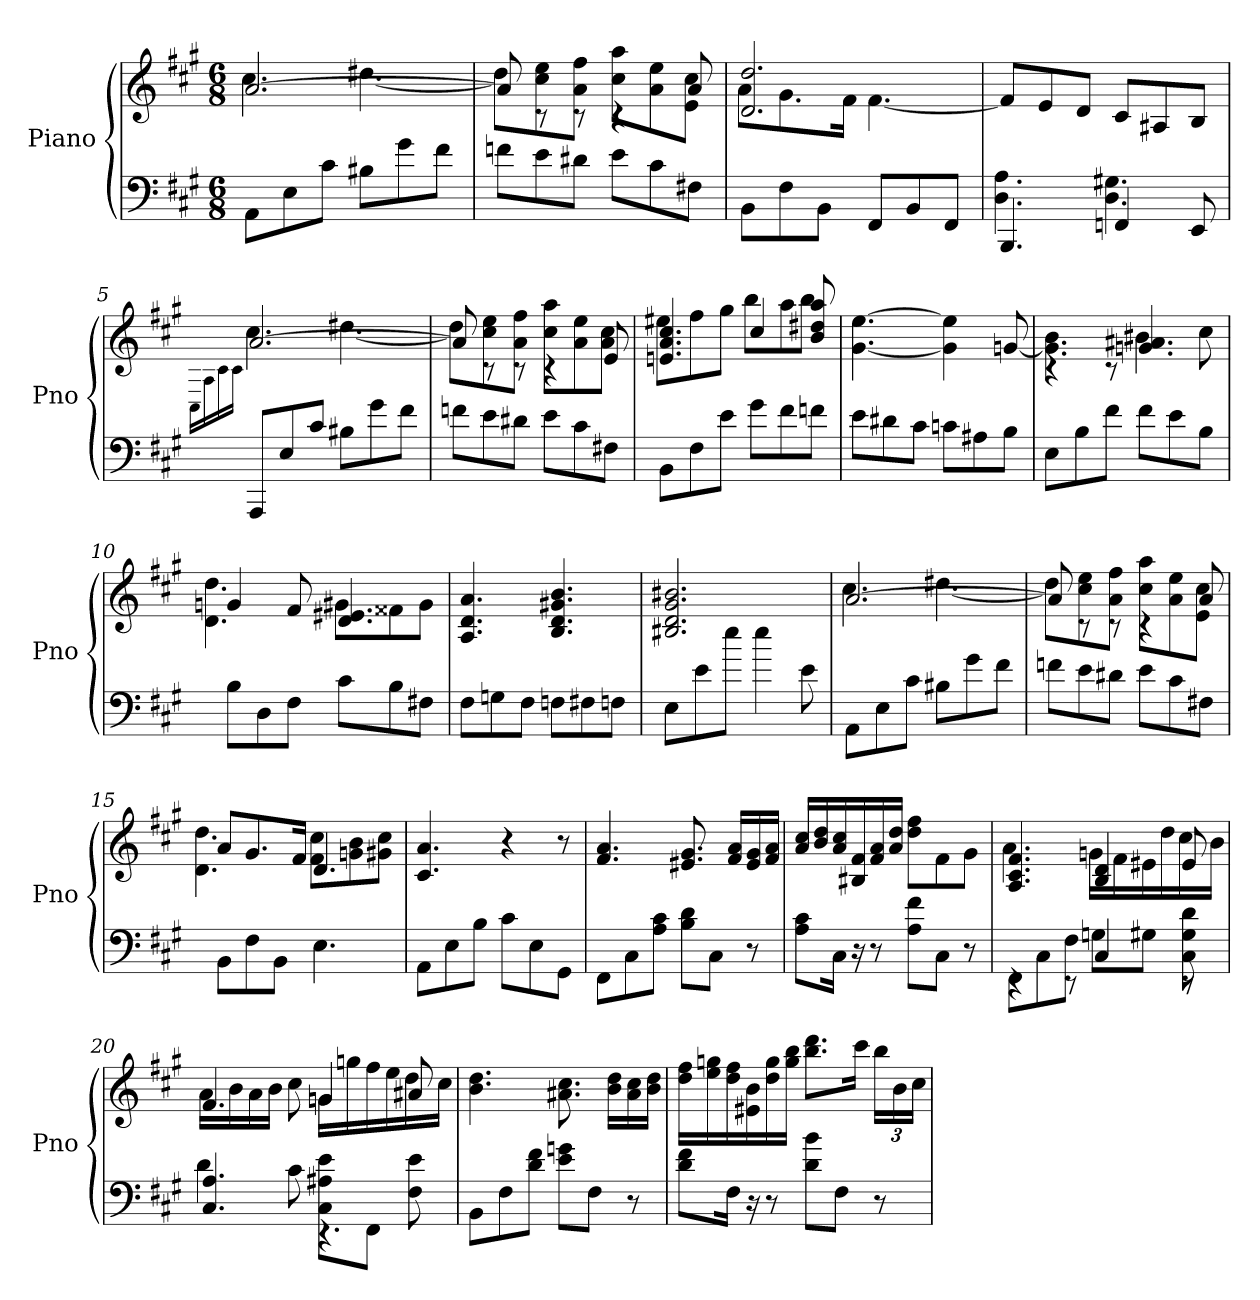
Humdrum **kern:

**kern	**kern
*part1	*part1
*staff2	*staff1
*I"Piano	*
*I'Pno	*
*clefF4	*clefG2
*k[f#c#g#]	*k[f#c#g#]
*A:	*A:
*M6/8	*M6/8
=1	=1
*	*^
8AAL	[2.a	4.cc#
8E	.	.
8c#J	.	.
8B#XL	.	[4.dd#X
8g#	.	.
8f#J	.	.
=2	=2	=2
8fnL	8a]	8dd#L]
8e	8rc	8cc# 8ee
8d#XJ	8rc	8a 8ff#J
8eL	4rc	8cc# 8aaL
8c#	.	8a 8ee
8F#XJ	8a	8e 8cc#J
=3	=3	=3
8BBL	2.d 2.dd	8aL
8F#	.	8.g#
8BBJ	.	.
.	.	16f#Jk
8FF#L	.	[4.f#
8BB	.	.
8FF#J	.	.
*	*v	*v
=4	=4
*^	*
4.BBB	4.D 4.A	8f#L]
.	.	8e
.	.	8dJ
4FFn	4.D 4.G#X	8c#L
.	.	8A#X
8EE	.	8BJ
*v	*v	*
=5	=5
.	16qqC#\LL
.	16qqA\
.	16qqc#\
.	16qqc#\JJ
*	*^
8AAAL	[2.a	4.cc#
8E	.	.
8c#J	.	.
8B#XL	.	[4.dd#X
8g#	.	.
8f#J	.	.
=6	=6	=6
8fnL	8a]	8dd#L]
8e	8rc	8cc# 8ee
8d#XJ	8rc	8a 8ff#J
8eL	4rc	8cc# 8aaL
8c#	.	8a 8ee
8F#XJ	8e	8a 8cc#J
=7	=7	=7
8BBL	4.en 4.a 4.cc#	8ee#XL
8F#	.	8ff#
8eJ	.	8gg#J
8g#L	4cc#	8bbL
8f#	.	8aa
8fnJ	8b 8dd#X 8aa	8bbJ
*	*v	*v
=8	=8
8eL	[4.g# [4.ee
8d#X	.
8c#J	.
8cnL	4g#] 4ee]
8A#X	.
8BJ	[8gn
=9	=9
*	*^
8EL	4rc	4.g] 4.b
8B	.	.
8f#J	8rc	.
8f#L	4.gn 4.a#X	4b#X
8e	.	.
8BJ	.	8cc#
=10	=10	=10
8BL	4gn	4.d 4.dd
8D	.	.
8F#J	8f#	.
8c#L	4.d 4.e#X	8g#XL
8B	.	8f##X
8F#XJ	.	8g#J
*	*v	*v
=11	=11
8F#L	4.A 4.d 4.a
8Gn	.
8F#J	.
8FnL	4.B 4.d 4.g#X 4.b
8F#X	.
8FnJ	.
=12	=12
8EL	2.B#X 2.d 2.g# 2.b#X
8e	.
8eeJ	.
4ee	.
8e	.
=13	=13
*	*^
8AAL	[2.a	4.cc#
8E	.	.
8c#J	.	.
8B#XL	.	[4.dd#X
8g#	.	.
8f#J	.	.
=14	=14	=14
8fnL	8a]	8dd#L]
8e	8rc	8cc# 8ee
8d#XJ	8rc	8a 8ff#J
8eL	4rc	8cc# 8aaL
8c#	.	8a 8ee
8F#XJ	8a	8e 8cc#J
=15	=15	=15
8BBL	8aL	4.d 4.dd
8F#	8.g#	.
8BBJ	.	.
.	16f#Jk	.
4.E	4.d	8f# 8cc#L
.	.	8gn 8b
.	.	8g#X 8cc#J
*	*v	*v
=16	=16
8AAL	4.c# 4.a
8E	.
8BJ	.
8c#L	4r
8E	.
8GG#J	8r
=17	=17
8FF#L	4.f# 4.a
8C#	.
8A 8c#J	.
8B 8dL	8.e#X 8.g#
8C#J	.
.	16f# 16aLL
8r	16e# 16g#
.	16f# 16aJJ
=18	=18
8A 8c#L	16a 16cc#LL
.	16b 16dd
16C#Jk	16a 16cc#
16r	16B#X 16f#
8r	16f# 16a
.	16a 16ddJJ
8A 8f#L	8dd 8ff#L
8C#J	8f#
8r	8g#J
=19	=19
*^	*^
4rEE	8FF#L	4.A 4.c# 4.f#	4.a
.	8C#	.	.
8rEE	8F#J	.	.
4C#	8GnL	4B 4d	16gnLL
.	.	.	16f#
.	8G#XJ	.	16e#X
.	.	.	16dd
8rEE	8C# 8G# 8d	8e#	16cc#
.	.	.	16bJJ
=20	=20	=20	=20
4.C# 4.A	4d	4.f#	16aLL
.	.	.	16b
.	.	.	16a
.	.	.	16bJJ
.	8c#	.	8cc#
4.rEE	8C# 8A#X 8eL	4gn	16gnLL
.	.	.	16ggn
.	8FF#J	.	16ff#
.	.	.	16ee
.	8F# 8e	8a#X	16dd
.	.	.	16cc#JJ
*v	*v	*	*
*	*v	*v
=21	=21
8BBL	4.b 4.dd
8F#	.
8d 8f#J	.
8e 8gnL	8.a#X 8.cc#
8F#J	.
.	16b 16ddLL
8r	16a# 16cc#
.	16b 16ddJJ
=22	=22
8d 8f#L	16dd 16ff#LL
.	16ee 16ggn
16F#Jk	16dd 16ff#
16r	16e#X 16b
8r	16dd 16gg
.	16gg 16bbJJ
8d 8bL	8.bb 8.dddL
8F#J	.
.	16ccc#Jk
8r	24bbLL
.	24b
.	24cc#JJ
=	=
*-	*-
